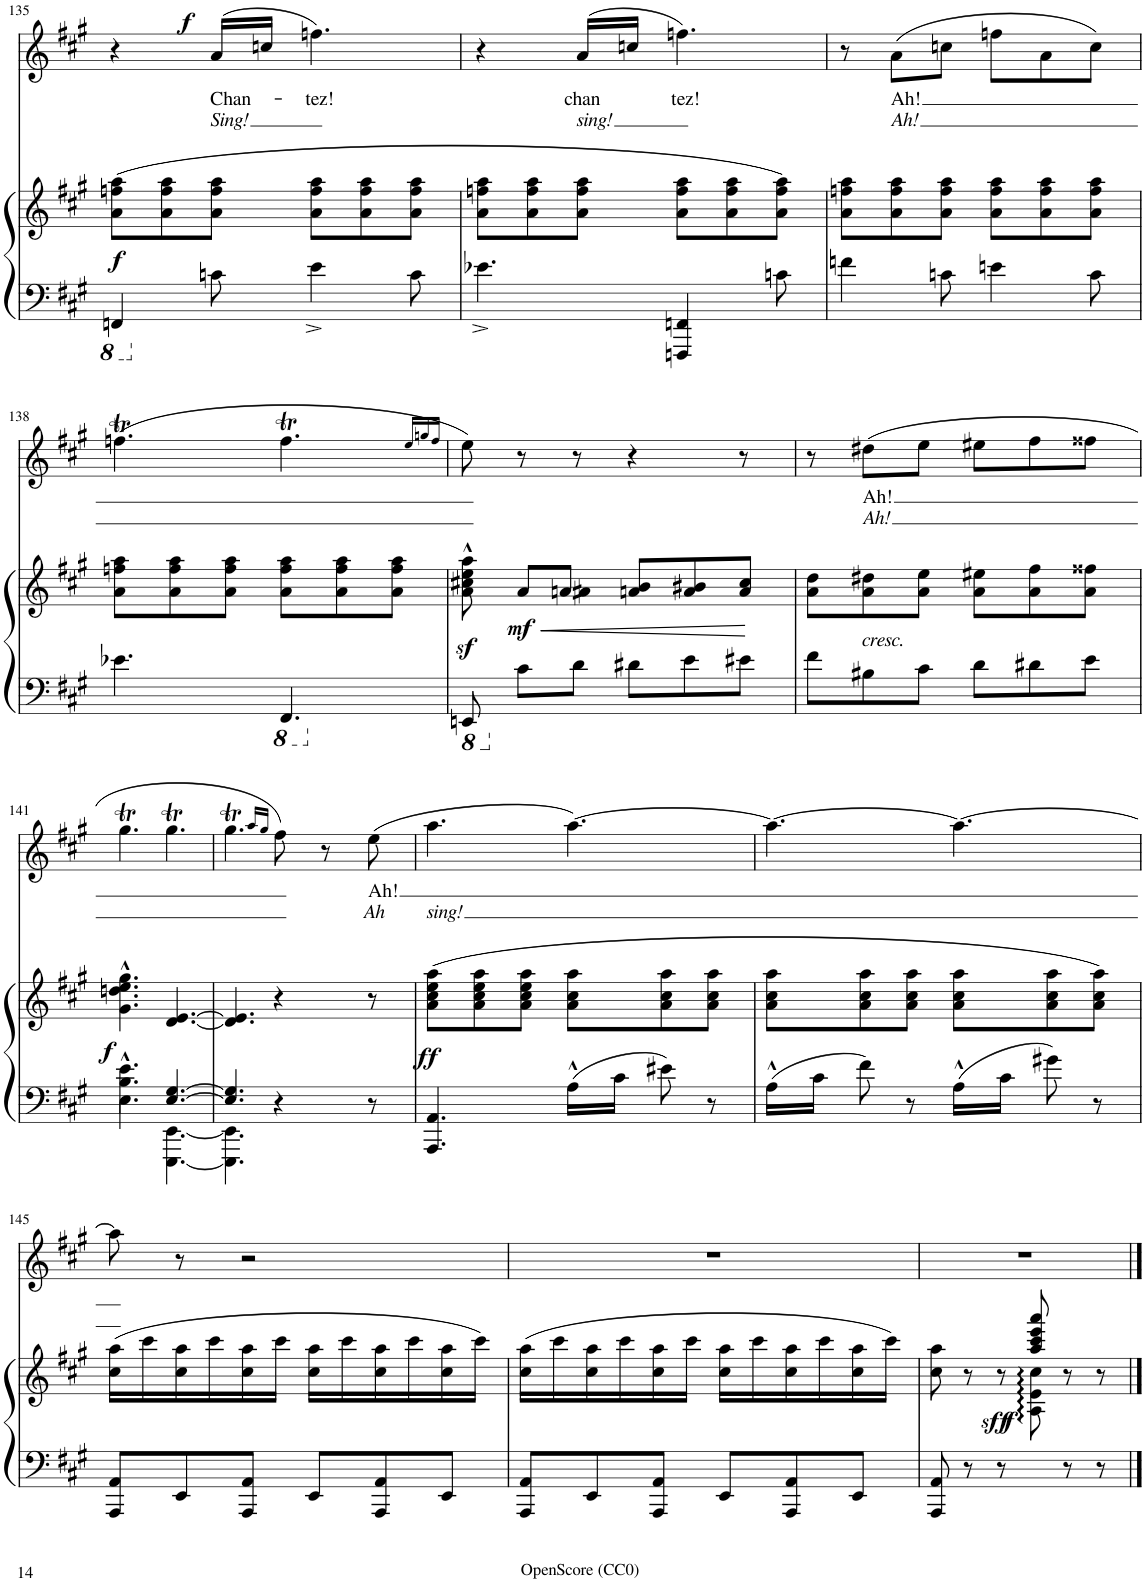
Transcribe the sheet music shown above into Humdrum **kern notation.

**kern	**kern	**dynam	**kern	**text	**text	**dynam
*part2	*part2	*part2	*part1	*part1	*part1	*part1
*staff3	*staff2	*staff2/3	*staff1	*staff1	*staff1	*staff1
*I"Piano	*	*	*I"Oboe	*	*	*
*I'Pno	*	*	*I'Ob	*	*	*
!!LO:PB:g=z
*clefF4	*clefG2	*	*clefG2	*	*	*
*k[f#c#g#]	*k[f#c#g#]	*	*k[f#c#g#]	*	*	*
*M6/8	*M6/8	*	*M6/8	*	*	*
*8ba	*	*	*	*	*	*
=135	=135	=135	=135	=135	=135	=135
!	!	!LO:DY:b	!	!	!	!
4FFFn/	(8a\ 8ffn\ 8aa\L	f	4r	.	.	.
.	8a\ 8ff\ 8aa\	.	.	.	.	.
*X8ba	*	*	*	*	*	*
!	!	!	!	!LO:LY:b	!LO:LY:b	!LO:DY:a
8cn\	8a\ 8ff\ 8aa\J	.	(16a/LL	Chan-	Sing!	f
.	.	.	16ccn/JJ	.	.	.
!	!	!	!	!LO:LY:b	!	!
4e^<\	8a\ 8ff\ 8aa\L	.	4.ffn\)	-tez!	.	.
.	8a\ 8ff\ 8aa\	.	.	.	.	.
8c\	8a\ 8ff\ 8aa\J	.	.	.	.	.
=136	=136	=136	=136	=136	=136	=136
4.e-X^<\	8a\ 8ffn\ 8aa\L	.	4r	.	.	.
.	8a\ 8ff\ 8aa\	.	.	.	.	.
!	!	!	!	!LO:LY:b	!LO:LY:b	!
.	8a\ 8ff\ 8aa\J	.	(16a/LL	chan	sing!	.
.	.	.	16ccn/JJ	.	.	.
!	!	!	!	!LO:LY:b	!	!
4FFFn/ 4FFn/	8a\ 8ff\ 8aa\L	.	4.ffn\)	-tez!	.	.
.	8a\ 8ff\ 8aa\	.	.	.	.	.
8cn\	8a\ 8ff\ 8aa\J)	.	.	.	.	.
=137	=137	=137	=137	=137	=137	=137
4fn\	8a\ 8ffn\ 8aa\L	.	8r	.	.	.
!	!	!	!	!LO:LY:b	!LO:LY:b	!
.	8a\ 8ff\ 8aa\	.	(8a\L	Ah!	Ah!	.
8cn\	8a\ 8ff\ 8aa\J	.	8ccn\J	.	.	.
4en\	8a\ 8ff\ 8aa\L	.	8ffn\L	.	.	.
.	8a\ 8ff\ 8aa\	.	8a\	.	.	.
8c\	8a\ 8ff\ 8aa\J	.	8cc\J)	.	.	.
!!LO:LB:g=z
=138	=138	=138	=138	=138	=138	=138
4.e-X\	8a\ 8ffn\ 8aa\L	.	(4.ffnT\	.	.	.
.	8a\ 8ff\ 8aa\	.	.	.	.	.
.	8a\ 8ff\ 8aa\J	.	.	.	.	.
*8ba	*	*	*	*	*	*
4.FFF#/	8a\ 8ff\ 8aa\L	.	4.ffT\	.	.	.
.	8a\ 8ff\ 8aa\	.	.	.	.	.
.	8a\ 8ff\ 8aa\J	.	.	.	.	.
.	.	.	16qee/LL	.	.	.
.	.	.	16qggn/	.	.	.
.	.	.	16qff/JJ	.	.	.
=139	=139	=139	=139	=139	=139	=139
*X8ba	*	*	*	*	*	*
*8ba	*	*	*	*	*	*
8EEEn/	8a\z<^^ 8cc#X\z<^^ 8ee\z<^^ 8aa\z<^^	.	8ee\)	.	.	.
*X8ba	*	*	*	*	*	*
!	!	!LO:HP:b	!	!	!	!
!	!	!LO:DY:n=1:b	!	!	!	!
8c#\L	8a/L	< mf	8r	.	.	.
8d\J	8an/ 8a#X/J	.	8r	.	.	.
8d#X\L	8an/ 8b/L	.	4r	.	.	.
8e\	8a/ 8b#X/	.	.	.	.	.
8e#X\J	8a/ 8cc#/J	[	8r	.	.	.
=140	=140	=140	=140	=140	=140	=140
8f#\L	8a\ 8dd\L	.	8r	.	.	.
!	!LO:TX:b:i:t=cresc.	!	!	!	!	!
!	!	!	!	!LO:LY:b	!LO:LY:b	!
8B#X\	8a\ 8dd#X\	.	(8dd#X\L	Ah!	Ah!	.
8c#\J	8a\ 8ee\J	.	8ee\J	.	.	.
8d\L	8a\ 8ee#X\L	.	8ee#X\L	.	.	.
8d#X\	8a\ 8ff#\	.	8ff#\	.	.	.
8e\J	8a\ 8ff##X\J	.	8ff##X\J	.	.	.
!!LO:LB:g=z
=141	=141	=141	=141	=141	=141	=141
*^	*	*	*	*	*	*
!	!	!	!LO:DY:b	!	!	!	!
4.B\^^ 4.e\^^	4.E\	4.g#\^^ 4.ddn\^^ 4.ee\^^ 4.gg#\^^	f	4.gg#t\	.	.	.
[>4.E/ [4.G#/	[4.EEE\ [4.EE\	[4.d/ [4.e/	.	4.gg#t\	.	.	.
=142	=142	=142	=142	=142	=142	=142	=142
4.E/] 4.G#/]	4.EEE\] 4.EE\]	4.d/] 4.e/]	.	4.gg#t\	.	.	.
.	.	.	.	16qaa/LL	.	.	.
.	.	.	.	16qgg#/JJ	.	.	.
4r	4.ryy	4r	.	8ff#\)	.	.	.
.	.	.	.	8r	.	.	.
!	!	!	!	!	!LO:LY:b	!LO:LY:b	!
8r	.	8r	.	(8ee\	Ah!	Ah	.
*v	*v	*	*	*	*	*	*
=143	=143	=143	=143	=143	=143	=143
!	!	!LO:DY:b	!	!	!LO:LY:b	!
4.AAA/ 4.AA/	(8a\ 8cc#\ 8ee\ 8aa\L	ff	[4.aa\	.	sing!	.
.	8a\ 8cc#\ 8ee\ 8aa\	.	.	.	.	.
.	8a\ 8cc#\ 8ee\ 8aa\J	.	.	.	.	.
16A^^\LL	8a\ 8cc#\ 8aa\L	.	4.aa\_)	.	.	.
16c#\JJ	.	.	.	.	.	.
8e#X\	8a\ 8cc#\ 8aa\	.	.	.	.	.
8r	8a\ 8cc#\ 8aa\J	.	.	.	.	.
=144	=144	=144	=144	=144	=144	=144
16A^^\LL	8a\ 8cc#\ 8aa\L	.	4.aa\_	.	.	.
16c#\JJ	.	.	.	.	.	.
8f#\	8a\ 8cc#\ 8aa\	.	.	.	.	.
8r	8a\ 8cc#\ 8aa\J	.	.	.	.	.
16A^^\LL	8a\ 8cc#\ 8aa\L	.	4.aa\_	.	.	.
16c#\JJ	.	.	.	.	.	.
8g#X\	8a\ 8cc#\ 8aa\	.	.	.	.	.
8r	8a\ 8cc#\ 8aa\J)	.	.	.	.	.
!!LO:LB:g=z
=145	=145	=145	=145	=145	=145	=145
8AAA/ 8AA/L	(16cc#\ 16aa\LL	.	8aa\]	.	.	.
.	16ccc#\	.	.	.	.	.
8EE/	16cc#\ 16aa\	.	8r	.	.	.
.	16ccc#\	.	.	.	.	.
8AAA/ 8AA/J	16cc#\ 16aa\	.	2r	.	.	.
.	16ccc#\JJ	.	.	.	.	.
8EE/L	16cc#\ 16aa\LL	.	.	.	.	.
.	16ccc#\	.	.	.	.	.
8AAA/ 8AA/	16cc#\ 16aa\	.	.	.	.	.
.	16ccc#\	.	.	.	.	.
8EE/J	16cc#\ 16aa\	.	.	.	.	.
.	16ccc#\JJ)	.	.	.	.	.
=146	=146	=146	=146	=146	=146	=146
8AAA/ 8AA/L	(16cc#\ 16aa\LL	.	2.r	.	.	.
.	16ccc#\	.	.	.	.	.
8EE/	16cc#\ 16aa\	.	.	.	.	.
.	16ccc#\	.	.	.	.	.
8AAA/ 8AA/J	16cc#\ 16aa\	.	.	.	.	.
.	16ccc#\JJ	.	.	.	.	.
8EE/L	16cc#\ 16aa\LL	.	.	.	.	.
.	16ccc#\	.	.	.	.	.
8AAA/ 8AA/	16cc#\ 16aa\	.	.	.	.	.
.	16ccc#\	.	.	.	.	.
8EE/J	16cc#\ 16aa\	.	.	.	.	.
.	16ccc#\JJ)	.	.	.	.	.
=147	=147	=147	=147	=147	=147	=147
*	*^	*	*	*	*	*
8AAA/ 8AA/	8cc#\ 8aa\	4.ryy	.	2.r	.	.	.
8r	8r	.	.	.	.	.	.
!	!	!	!LO:DY:a=2	!	!	!	!
8r	8r	.	other-dynamics	.	.	.	.
!	!	!	!LO:DY:a=2	!	!	!	!
8ryy	8aa/ 8ccc#/ 8eee/ 8aaa/	8A\ 8e\ 8cc#\	f	.	.	.	.
8r	8r	4ryy	.	.	.	.	.
8r	8r	.	.	.	.	.	.
*	*v	*v	*	*	*	*	*
==	==	==	==	==	==	==
*-	*-	*-	*-	*-	*-	*-
